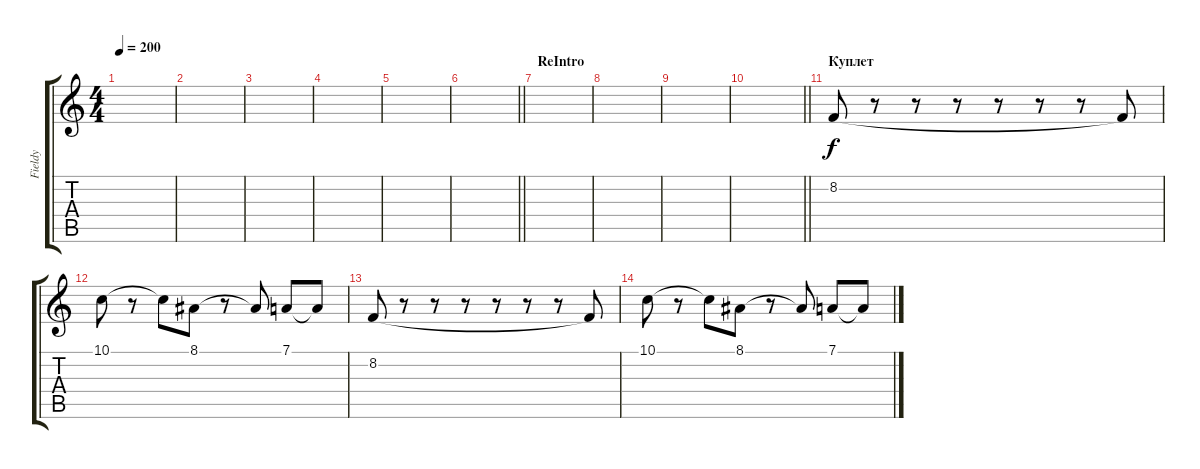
\track ("Fieldy" "Fieldy") {instrument electricgrandpiano}
\staff {score tabs}
\tuning (D4 A3 F3 C3 G2 C2) {hide}
\ts (4 4)
\tempo 200
\clef g2
\ks c
|
|
|
|
|
\barLineRight lightlight
|
\section ("" "ReIntro")
|
|
|
\barLineRight lightlight
|
\section ("" "Куплет")
8.2.8 r.8 r.8 r.8 r.8 r.8 r.8 8.2{t}.8 |
10.1.8 r.8 10.1{t}.8 8.1.8 r.8 8.1{t}.8 7.1.8 7.1{t}.8 |
8.2.8 r.8 r.8 r.8 r.8 r.8 r.8 8.2{t}.8 |
10.1.8 r.8 10.1{t}.8 8.1.8 r.8 8.1{t}.8 7.1.8 7.1{t}.8
